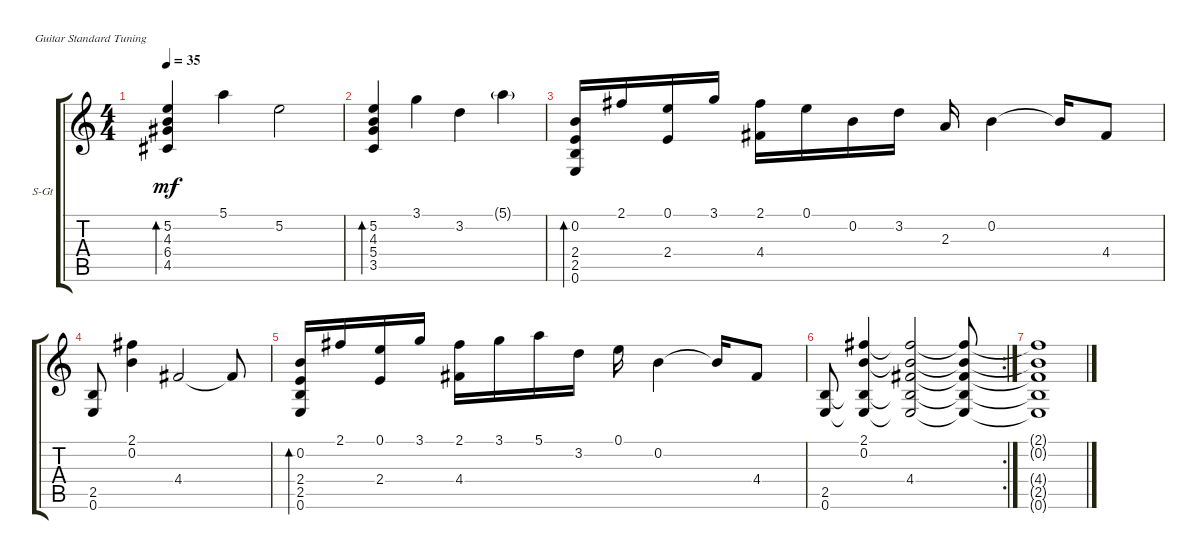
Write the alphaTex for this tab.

\defaultSystemsLayout 4
\bracketExtendMode groupsimilarinstruments
\firstSystemTrackNameOrientation horizontal
\otherSystemsTrackNameOrientation horizontal
\track ("Steel Guitar" "S-Gt") {instrument acousticguitarsteel}
\staff {score tabs}
\tuning (E4 B3 G3 D3 A2 E2)
\ts (4 4)
\tempo 35
\clef g2
\ks c
(4.5 6.4 4.3 5.2).4{bd 30 dy mf} 5.1.4 5.2.2 |
(3.5 5.4 4.3 5.2).4{bd 30} 3.1.4 3.2.4 5.1{g}.4 |
(0.6 2.5 2.4 0.2).16{bd 30} 2.1.16 (0.1 2.4).16 3.1.16 (2.1 4.4).16 0.1.16 0.2.16 3.2.16 2.3.16 0.2.4 0.2{t}.16 4.4.8 |
(0.6 2.5).8 (0.2 2.1).4 4.4.2 4.4{t}.8 |
(0.6 2.5 2.4 0.2).16{bd 30} 2.1.16 (0.1 2.4).16 3.1.16 (2.1 4.4).16 3.1.16 5.1.16 3.2.16 0.1.16 0.2.4 0.2{t}.16 4.4.8 |
\rc 2
(0.6 2.5).8 (0.2 2.1 2.5{t} 0.6{t}).4 (4.4 2.5{t} 0.6{t} 0.2{t} 2.1{t}).2 (4.4{t} 2.5{t} 0.6{t} 0.2{t} 2.1{t}).8 |
(4.4{t} 2.5{t} 0.6{t} 0.2{t} 2.1{t}).1
